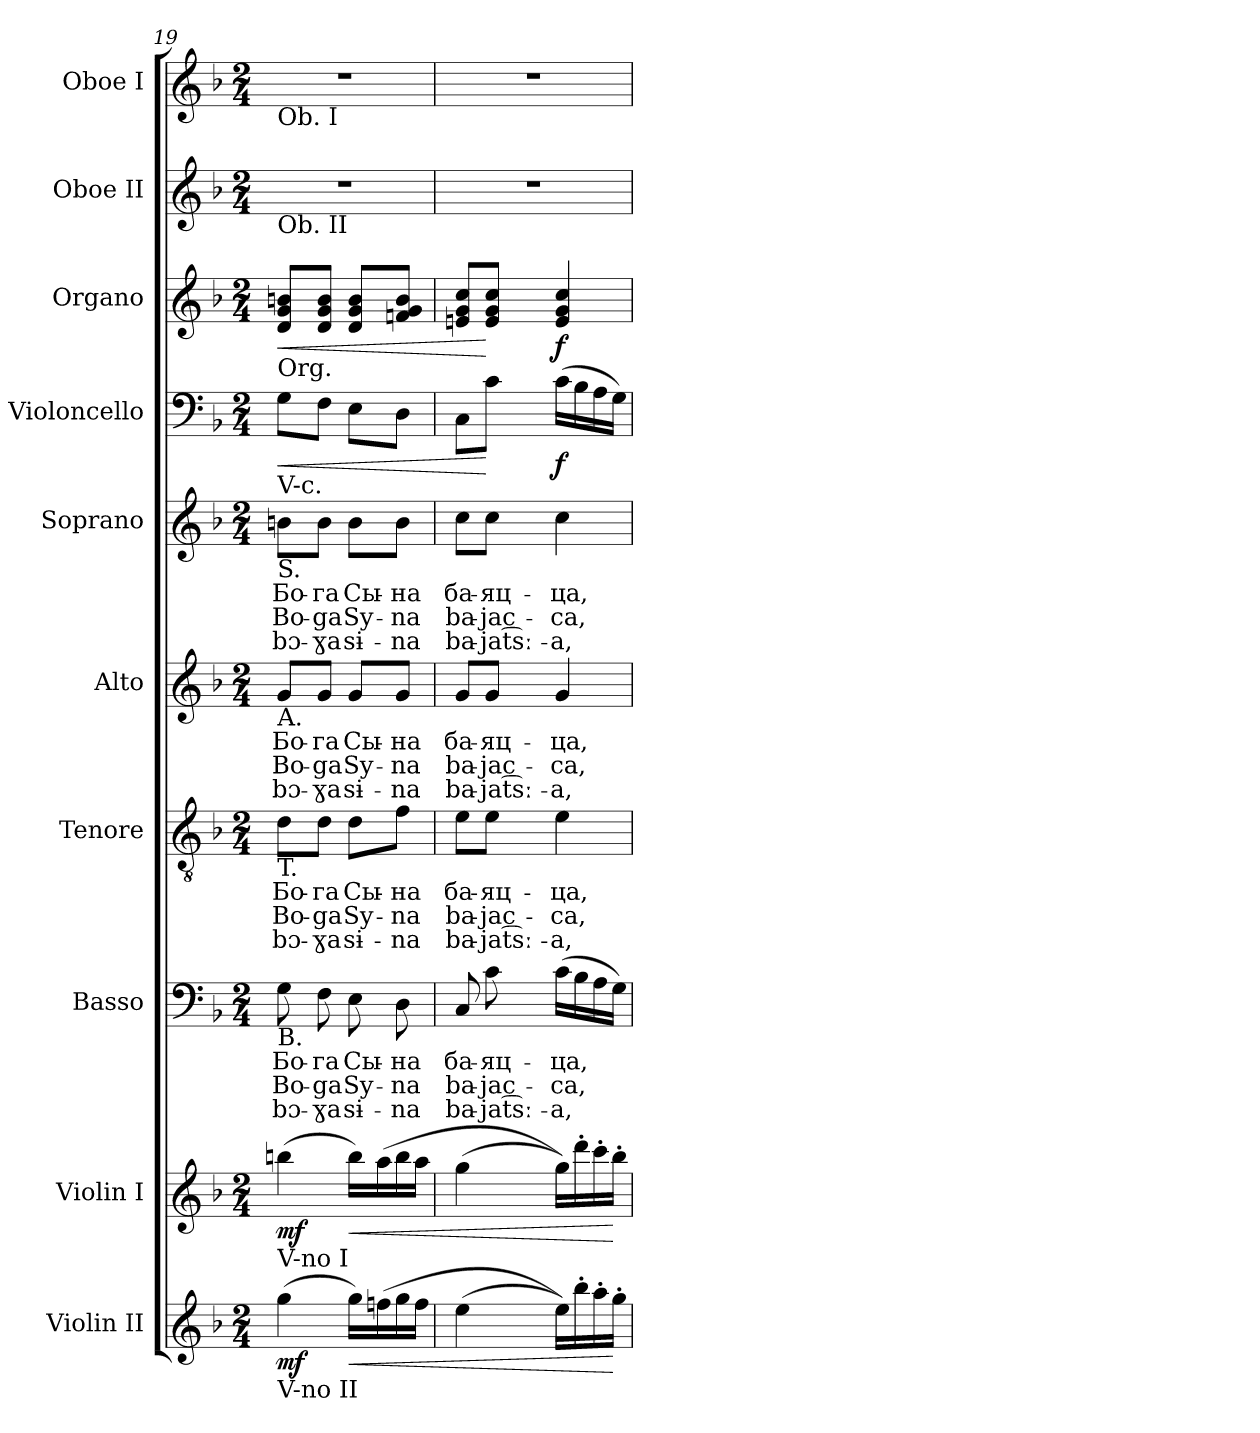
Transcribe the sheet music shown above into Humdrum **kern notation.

**kern	**dynam	**kern	**dynam	**kern	**text	**text	**text	**kern	**text	**text	**text	**kern	**text	**text	**text	**kern	**text	**text	**text	**kern	**dynam	**kern	**dynam	**kern	**kern
*part10	*part10	*part9	*part9	*part8	*part8	*part8	*part8	*part7	*part7	*part7	*part7	*part6	*part6	*part6	*part6	*part5	*part5	*part5	*part5	*part4	*part4	*part3	*part3	*part2	*part1
*staff10	*staff10	*staff9	*staff9	*staff8	*staff8	*staff8	*staff8	*staff7	*staff7	*staff7	*staff7	*staff6	*staff6	*staff6	*staff6	*staff5	*staff5	*staff5	*staff5	*staff4	*staff4	*staff3	*staff3	*staff2	*staff1
*I"Violin II	*	*I"Violin I	*	*I"Basso	*	*	*	*I"Tenore	*	*	*	*I"Alto	*	*	*	*I"Soprano	*	*	*	*I"Violoncello	*	*I"Organo	*	*I"Oboe II	*I"Oboe I
*	*	*	*	*	*	*	*	*	*	*	*	*I'A.	*	*	*	*	*	*	*	*	*	*	*	*	*
!!LO:PB:g=z
*clefG2	*	*clefG2	*	*clefF4	*	*	*	*clefGv2	*	*	*	*clefG2	*	*	*	*clefG2	*	*	*	*clefF4	*	*clefG2	*	*clefG2	*clefG2
*	*	*	*	*	*	*	*	*ITrd7c12	*	*	*	*	*	*	*	*	*	*	*	*	*	*	*	*	*
*k[b-]	*	*k[b-]	*	*k[b-]	*	*	*	*k[b-]	*	*	*	*k[b-]	*	*	*	*k[b-]	*	*	*	*k[b-]	*	*k[b-]	*	*k[b-]	*k[b-]
*F:	*	*F:	*	*F:	*	*	*	*F:	*	*	*	*F:	*	*	*	*F:	*	*	*	*F:	*	*F:	*	*F:	*F:
*M2/4	*	*M2/4	*	*M2/4	*	*	*	*M2/4	*	*	*	*M2/4	*	*	*	*M2/4	*	*	*	*M2/4	*	*M2/4	*	*M2/4	*M2/4
=19	=19	=19	=19	=19	=19	=19	=19	=19	=19	=19	=19	=19	=19	=19	=19	=19	=19	=19	=19	=19	=19	=19	=19	=19	=19
!	!	!	!	!	!LO:LY:b:color=#000000	!LO:LY:b:color=#000000	!LO:LY:b:color=#000000	!	!	!	!	!	!	!	!	!	!	!	!	!	!	!	!	!	!
!	!	!	!	!	!	!	!	!	!LO:LY:b:color=#000000	!LO:LY:b:color=#000000	!LO:LY:b:color=#000000	!	!	!	!	!	!	!	!	!	!	!	!	!	!
!	!	!	!	!	!	!	!	!	!	!	!	!	!LO:LY:b:color=#000000	!LO:LY:b:color=#000000	!LO:LY:b:color=#000000	!	!	!	!	!	!	!	!	!	!
!	!	!	!	!	!	!	!	!	!	!	!	!	!	!	!	!	!	!	!	!	!	!	!	!	!LO:TX:b:t=Ob. I
!	!	!	!	!	!	!	!	!	!	!	!	!	!	!	!	!	!	!	!	!	!	!	!	!LO:TX:b:t=Ob. II	!
!	!	!	!	!	!	!	!	!	!	!	!	!	!	!	!	!	!	!	!	!	!	!LO:TX:b:t=Org.	!	!	!
!	!	!	!	!	!	!	!	!	!	!	!	!	!	!	!	!	!	!	!	!LO:TX:b:t=V-c.	!	!	!	!	!
!	!	!	!	!	!	!	!	!	!	!	!	!	!	!	!	!LO:TX:b:t=S.	!	!	!	!	!	!	!	!	!
!	!	!	!	!	!	!	!	!	!	!	!	!LO:TX:b:t=A.	!	!	!	!	!	!	!	!	!	!	!	!	!
!	!	!	!	!	!	!	!	!LO:TX:b:t=T.	!	!	!	!	!	!	!	!	!	!	!	!	!	!	!	!	!
!	!	!	!	!LO:TX:b:t=B.	!	!	!	!	!	!	!	!	!	!	!	!	!	!	!	!	!	!	!	!	!
!	!	!LO:TX:b:t=V-no I	!	!	!	!	!	!	!	!	!	!	!	!	!	!	!	!	!	!	!	!	!	!	!
!LO:TX:b:t=V-no II	!	!	!	!	!	!	!	!	!	!	!	!	!	!	!	!	!	!	!	!	!	!	!	!	!
!	!	!	!	!	!	!	!	!	!	!	!	!	!	!	!	!	!LO:LY:b:color=#000000	!LO:LY:b:color=#000000	!LO:LY:b:color=#000000	!	!LO:HP:b	!	!LO:HP:b	!LO:N:vis=1	!LO:N:vis=1
(4ggi\	mf	(4bbni\	mf	8Gi\	Бо-	Bo-	bɔ-	8Di\L	Бо-	Bo-	bɔ-	8gi/L	Бо-	Bo-	bɔ-	8bni\L	Бо-	Bo-	bɔ-	8Gi\L	<	8di/ 8gi 8bniL	<	2r	2r
!	!	!	!	!	!LO:LY:b:color=#000000	!LO:LY:b:color=#000000	!LO:LY:b:color=#000000	!	!	!	!	!	!	!	!	!	!	!	!	!	!	!	!	!	!
!	!	!	!	!	!	!	!	!	!LO:LY:b:color=#000000	!LO:LY:b:color=#000000	!LO:LY:b:color=#000000	!	!	!	!	!	!	!	!	!	!	!	!	!	!
!	!	!	!	!	!	!	!	!	!	!	!	!	!LO:LY:b:color=#000000	!LO:LY:b:color=#000000	!LO:LY:b:color=#000000	!	!	!	!	!	!	!	!	!	!
!	!	!	!	!	!	!	!	!	!	!	!	!	!	!	!	!	!LO:LY:b:color=#000000	!LO:LY:b:color=#000000	!LO:LY:b:color=#000000	!	!	!	!	!	!
.	.	.	.	8Fi\	-га	-ga	-ɣa	8Di\J	-га	-ga	-ɣa	8gi/J	-га	-ga	-ɣa	8bi\J	-га	-ga	-ɣa	8Fi\J	.	8di/ 8gi 8biJ	.	.	.
!	!LO:HP:b	!	!LO:HP:b	!	!	!	!	!	!	!	!	!	!	!	!	!	!	!	!	!	!	!	!	!	!
!	!	!	!	!	!LO:LY:b:color=#000000	!LO:LY:b:color=#000000	!LO:LY:b:color=#000000	!	!	!	!	!	!	!	!	!	!	!	!	!	!	!	!	!	!
!	!	!	!	!	!	!	!	!	!LO:LY:b:color=#000000	!LO:LY:b:color=#000000	!LO:LY:b:color=#000000	!	!	!	!	!	!	!	!	!	!	!	!	!	!
!	!	!	!	!	!	!	!	!	!	!	!	!	!LO:LY:b:color=#000000	!LO:LY:b:color=#000000	!LO:LY:b:color=#000000	!	!	!	!	!	!	!	!	!	!
!	!	!	!	!	!	!	!	!	!	!	!	!	!	!	!	!	!LO:LY:b:color=#000000	!LO:LY:b:color=#000000	!LO:LY:b:color=#000000	!	!	!	!	!	!
16ggi\LL)	<	16bbi\LL)	<	8Ei\	Сы-	Sy-	sɨ-	8Di\L	Сы-	Sy-	sɨ-	8gi/L	Сы-	Sy-	sɨ-	8bi\L	Сы-	Sy-	sɨ-	8Ei\L	.	8di/ 8gi 8biL	.	.	.
(16ffni\	.	(16aai\	.	.	.	.	.	.	.	.	.	.	.	.	.	.	.	.	.	.	.	.	.	.	.
!	!	!	!	!	!LO:LY:b:color=#000000	!LO:LY:b:color=#000000	!LO:LY:b:color=#000000	!	!	!	!	!	!	!	!	!	!	!	!	!	!	!	!	!	!
!	!	!	!	!	!	!	!	!	!LO:LY:b:color=#000000	!LO:LY:b:color=#000000	!LO:LY:b:color=#000000	!	!	!	!	!	!	!	!	!	!	!	!	!	!
!	!	!	!	!	!	!	!	!	!	!	!	!	!LO:LY:b:color=#000000	!LO:LY:b:color=#000000	!LO:LY:b:color=#000000	!	!	!	!	!	!	!	!	!	!
!	!	!	!	!	!	!	!	!	!	!	!	!	!	!	!	!	!LO:LY:b:color=#000000	!LO:LY:b:color=#000000	!LO:LY:b:color=#000000	!	!	!	!	!	!
16ggi\	.	16bbi\	.	8Di\	-на	-na	-na	8Fi\J	-на	-na	-na	8gi/J	-на	-na	-na	8bi\J	-на	-na	-na	8Di\J	.	8fni/ 8gi 8biJ	.	.	.
16ffi\JJ	.	16aai\JJ	.	.	.	.	.	.	.	.	.	.	.	.	.	.	.	.	.	.	.	.	.	.	.
=20	=20	=20	=20	=20	=20	=20	=20	=20	=20	=20	=20	=20	=20	=20	=20	=20	=20	=20	=20	=20	=20	=20	=20	=20	=20
!	!	!	!	!	!LO:LY:b:color=#000000	!LO:LY:b:color=#000000	!LO:LY:b:color=#000000	!	!	!	!	!	!	!	!	!	!	!	!	!	!	!	!	!	!
!	!	!	!	!	!	!	!	!	!LO:LY:b:color=#000000	!LO:LY:b:color=#000000	!LO:LY:b:color=#000000	!	!	!	!	!	!	!	!	!	!	!	!	!	!
!	!	!	!	!	!	!	!	!	!	!	!	!	!LO:LY:b:color=#000000	!LO:LY:b:color=#000000	!LO:LY:b:color=#000000	!	!	!	!	!	!	!	!	!	!
!	!	!	!	!	!	!	!	!	!	!	!	!	!	!	!	!	!LO:LY:b:color=#000000	!LO:LY:b:color=#000000	!LO:LY:b:color=#000000	!	!	!	!	!LO:N:vis=1	!LO:N:vis=1
(4eei\	.	(4ggi\	.	8Ci/	ба-	ba-	ba-	8Ei\L	ба-	ba-	ba-	8gi/L	ба-	ba-	ba-	8cci\L	ба-	ba-	ba-	8Ci\L	.	8eni/ 8gi 8cciL	.	2r	2r
!	!	!	!	!	!LO:LY:b:color=#000000	!LO:LY:b:color=#000000	!LO:LY:b:color=#000000	!	!	!	!	!	!	!	!	!	!	!	!	!	!	!	!	!	!
!	!	!	!	!	!	!	!	!	!LO:LY:b:color=#000000	!LO:LY:b:color=#000000	!LO:LY:b:color=#000000	!	!	!	!	!	!	!	!	!	!	!	!	!	!
!	!	!	!	!	!	!	!	!	!	!	!	!	!LO:LY:b:color=#000000	!LO:LY:b:color=#000000	!LO:LY:b:color=#000000	!	!	!	!	!	!	!	!	!	!
!	!	!	!	!	!	!	!	!	!	!	!	!	!	!	!	!	!LO:LY:b:color=#000000	!LO:LY:b:color=#000000	!LO:LY:b:color=#000000	!	!	!	!	!	!
.	.	.	.	8ci\	-яц-	-jac-	-jat͡sː-	8Ei\J	-яц-	-jac-	-jat͡sː-	8gi/J	-яц-	-jac-	-jat͡sː-	8cci\J	-яц-	-jac-	-jat͡sː-	8ci\J	[	8ei/ 8gi 8cciJ	[	.	.
!	!	!	!	!	!LO:LY:b:color=#000000	!LO:LY:b:color=#000000	!LO:LY:b:color=#000000	!	!	!	!	!	!	!	!	!	!	!	!	!	!	!	!	!	!
!	!	!	!	!	!	!	!	!	!LO:LY:b:color=#000000	!LO:LY:b:color=#000000	!LO:LY:b:color=#000000	!	!	!	!	!	!	!	!	!	!	!	!	!	!
!	!	!	!	!	!	!	!	!	!	!	!	!	!LO:LY:b:color=#000000	!LO:LY:b:color=#000000	!LO:LY:b:color=#000000	!	!	!	!	!	!	!	!	!	!
!	!	!	!	!	!	!	!	!	!	!	!	!	!	!	!	!	!LO:LY:b:color=#000000	!LO:LY:b:color=#000000	!LO:LY:b:color=#000000	!	!	!	!	!	!
16eei\LL))	.	16ggi\LL))	.	(16ci\LL	-ца,	-ca,	-a,	4Ei\	-ца,	-ca,	-a,	4gi/	-ца,	-ca,	-a,	4cci\	-ца,	-ca,	-a,	(16ci\LL	f	4ei/ 4gi 4cci	f	.	.
16bb-'i\	.	16ddd'i\	.	16B-i\	.	.	.	.	.	.	.	.	.	.	.	.	.	.	.	16B-i\	.	.	.	.	.
16aa'i\	.	16ccc'i\	.	16Ai\	.	.	.	.	.	.	.	.	.	.	.	.	.	.	.	16Ai\	.	.	.	.	.
16gg'i\JJ	[	16bb-'i\JJ	[	16Gi\JJ)	.	.	.	.	.	.	.	.	.	.	.	.	.	.	.	16Gi\JJ)	.	.	.	.	.
=	=	=	=	=	=	=	=	=	=	=	=	=	=	=	=	=	=	=	=	=	=	=	=	=	=
*-	*-	*-	*-	*-	*-	*-	*-	*-	*-	*-	*-	*-	*-	*-	*-	*-	*-	*-	*-	*-	*-	*-	*-	*-	*-
